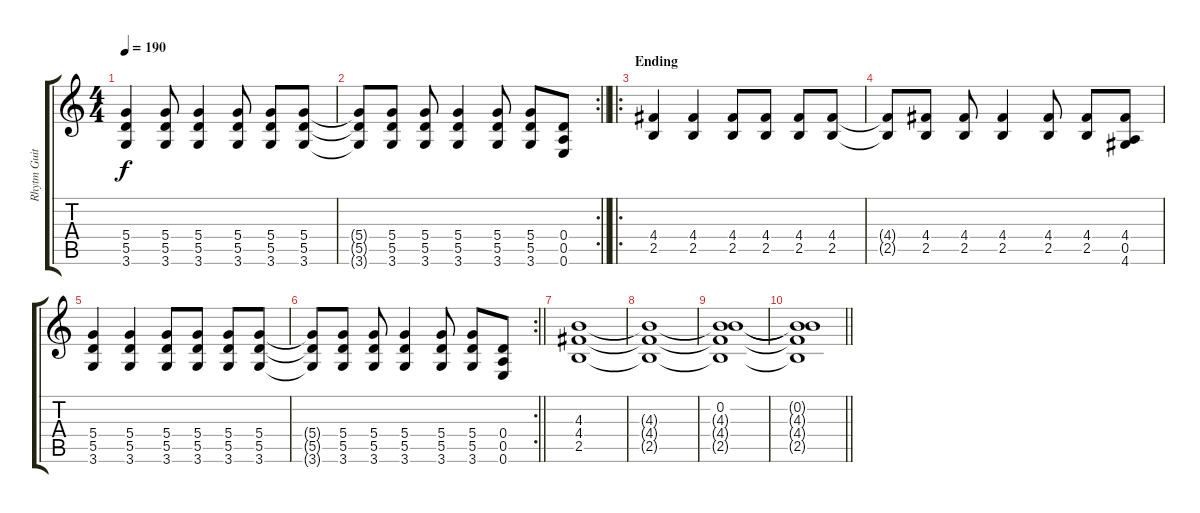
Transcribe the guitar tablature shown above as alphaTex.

\track ("Rhytm Guitar" "Rhytm Guit") {instrument electricguitarclean}
\staff {score tabs}
\tuning (E4 B3 G3 D3 A2 E2) {hide}
\ts (4 4)
\tempo 190
\clef g2
\ks c
(5.4 5.5 3.6).4{dy f} (5.4 5.5 3.6).8 (5.4 5.5 3.6).4 (5.4 5.5 3.6).8 (5.4 5.5 3.6).8 (5.4 5.5 3.6).8 |
\rc 2
\barLineRight lightlight
(5.4{t} 5.5{t} 3.6{t}).8 (5.4 5.5 3.6).8 (5.4 5.5 3.6).8 (5.4 5.5 3.6).4 (5.4 5.5 3.6).8 (5.4 5.5 3.6).8 (0.4 0.5 0.6).8 |
\ro
\section ("" "Ending")
(4.4 2.5).4 (4.4 2.5).4 (4.4 2.5).8 (4.4 2.5).8 (4.4 2.5).8 (4.4 2.5).8 |
(4.4{t} 2.5{t}).8 (4.4 2.5).8 (4.4 2.5).8 (4.4 2.5).4 (4.4 2.5).8 (4.4 2.5).8 (4.4 0.5 4.6).8 |
(5.4 5.5 3.6).4 (5.4 5.5 3.6).4 (5.4 5.5 3.6).8 (5.4 5.5 3.6).8 (5.4 5.5 3.6).8 (5.4 5.5 3.6).8 |
\rc 2
\barLineRight lightlight
(5.4{t} 5.5{t} 3.6{t}).8 (5.4 5.5 3.6).8 (5.4 5.5 3.6).8 (5.4 5.5 3.6).4 (5.4 5.5 3.6).8 (5.4 5.5 3.6).8 (0.4 0.5 0.6).8 |
(4.3 4.4 2.5).1 |
(4.3{t} 4.4{t} 2.5{t}).1 |
(0.2 4.3{t} 4.4{t} 2.5{t}).1{volume 0} |
\barLineRight lightlight
(0.2{t} 4.3{t} 4.4{t} 2.5{t}).1{volume 0}
